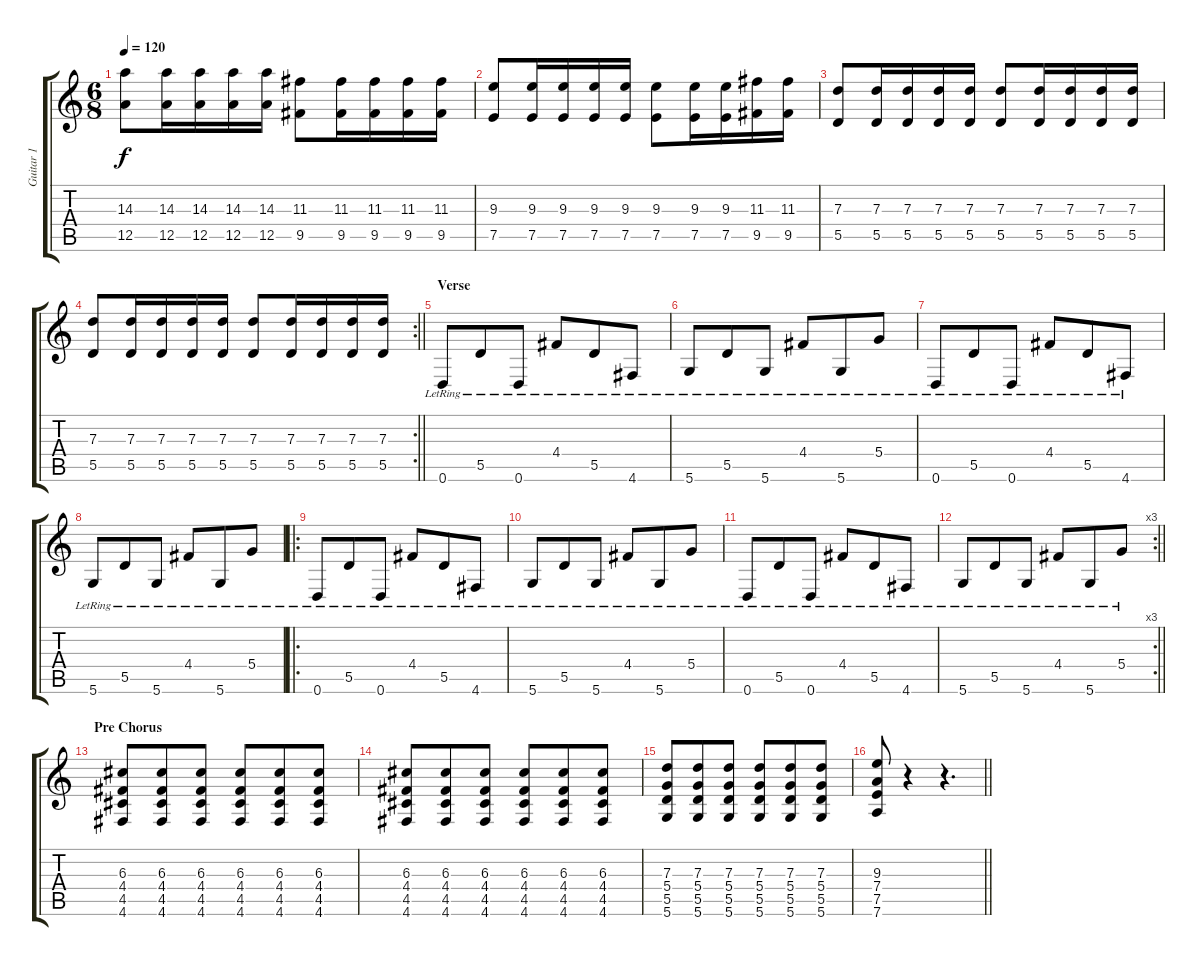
\track ("Guitar 1" "Guitar 1") {instrument distortionguitar}
\staff {score tabs}
\tuning (E4 B3 G3 D3 A2 D2) {hide}
\ts (6 8)
\tempo 120
\clef g2
\ks c
(14.3 12.5).8{dy f} (14.3 12.5).16 (14.3 12.5).16 (14.3 12.5).16 (14.3 12.5).16 (11.3 9.5).8 (11.3 9.5).16 (11.3 9.5).16 (11.3 9.5).16 (11.3 9.5).16 |
(9.3 7.5).8 (9.3 7.5).16 (9.3 7.5).16 (9.3 7.5).16 (9.3 7.5).16 (9.3 7.5).8 (9.3 7.5).16 (9.3 7.5).16 (11.3 9.5).16 (11.3 9.5).16 |
(7.3 5.5).8 (7.3 5.5).16 (7.3 5.5).16 (7.3 5.5).16 (7.3 5.5).16 (7.3 5.5).8 (7.3 5.5).16 (7.3 5.5).16 (7.3 5.5).16 (7.3 5.5).16 |
\rc 2
\barLineRight lightlight
(7.3 5.5).8 (7.3 5.5).16 (7.3 5.5).16 (7.3 5.5).16 (7.3 5.5).16 (7.3 5.5).8 (7.3 5.5).16 (7.3 5.5).16 (7.3 5.5).16 (7.3 5.5).16 |
\section ("" "Verse")
0.6{lr}.8{instrument acousticguitarsteel} 5.5{lr}.8 0.6{lr}.8 4.4{lr}.8 5.5{lr}.8 4.6{lr}.8 |
5.6{lr}.8 5.5{lr}.8 5.6{lr}.8 4.4{lr}.8 5.6{lr}.8 5.4{lr}.8 |
0.6{lr}.8{instrument acousticguitarsteel} 5.5{lr}.8 0.6{lr}.8 4.4{lr}.8 5.5{lr}.8 4.6{lr}.8 |
5.6{lr}.8 5.5{lr}.8 5.6{lr}.8 4.4{lr}.8 5.6{lr}.8 5.4{lr}.8 |
\ro
0.6{lr}.8{instrument acousticguitarsteel} 5.5{lr}.8 0.6{lr}.8 4.4{lr}.8 5.5{lr}.8 4.6{lr}.8 |
5.6{lr}.8 5.5{lr}.8 5.6{lr}.8 4.4{lr}.8 5.6{lr}.8 5.4{lr}.8 |
0.6{lr}.8{instrument acousticguitarsteel} 5.5{lr}.8 0.6{lr}.8 4.4{lr}.8 5.5{lr}.8 4.6{lr}.8 |
\rc 3
\barLineRight lightlight
5.6{lr}.8 5.5{lr}.8 5.6{lr}.8 4.4{lr}.8 5.6{lr}.8 5.4{lr}.8 |
\section ("" "Pre Chorus")
(6.3 4.4 4.5 4.6).8{instrument distortionguitar} (6.3 4.4 4.5 4.6).8 (6.3 4.4 4.5 4.6).8 (6.3 4.4 4.5 4.6).8 (6.3 4.4 4.5 4.6).8 (6.3 4.4 4.5 4.6).8 |
(6.3 4.4 4.5 4.6).8 (6.3 4.4 4.5 4.6).8 (6.3 4.4 4.5 4.6).8 (6.3 4.4 4.5 4.6).8 (6.3 4.4 4.5 4.6).8 (6.3 4.4 4.5 4.6).8 |
(7.3 5.4 5.5 5.6).8 (7.3 5.4 5.5 5.6).8 (7.3 5.4 5.5 5.6).8 (7.3 5.4 5.5 5.6).8 (7.3 5.4 5.5 5.6).8 (7.3 5.4 5.5 5.6).8 |
\barLineRight lightlight
(9.3 7.4 7.5 7.6).8 r.4 r.4{d}
